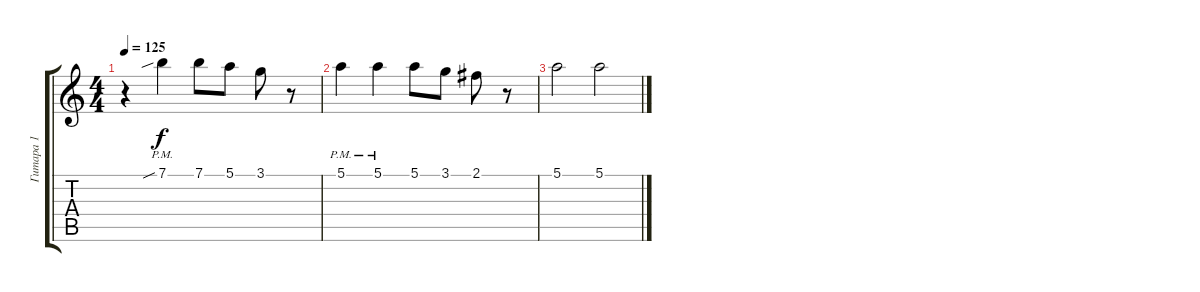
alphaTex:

\track ("Гитара 1" "Гитара 1") {instrument distortionguitar}
\staff {score tabs}
\tuning (E4 B3 G3 D3 A2 E2) {hide}
\ts (4 4)
\tempo 125
\clef g2
\ks c
r.4{dy f} 7.1{sib pm}.4 7.1.8 5.1.8 3.1.8 r.8 |
5.1{pm}.4 5.1{pm}.4 5.1.8 3.1.8 2.1.8 r.8 |
5.1.2 5.1.2
